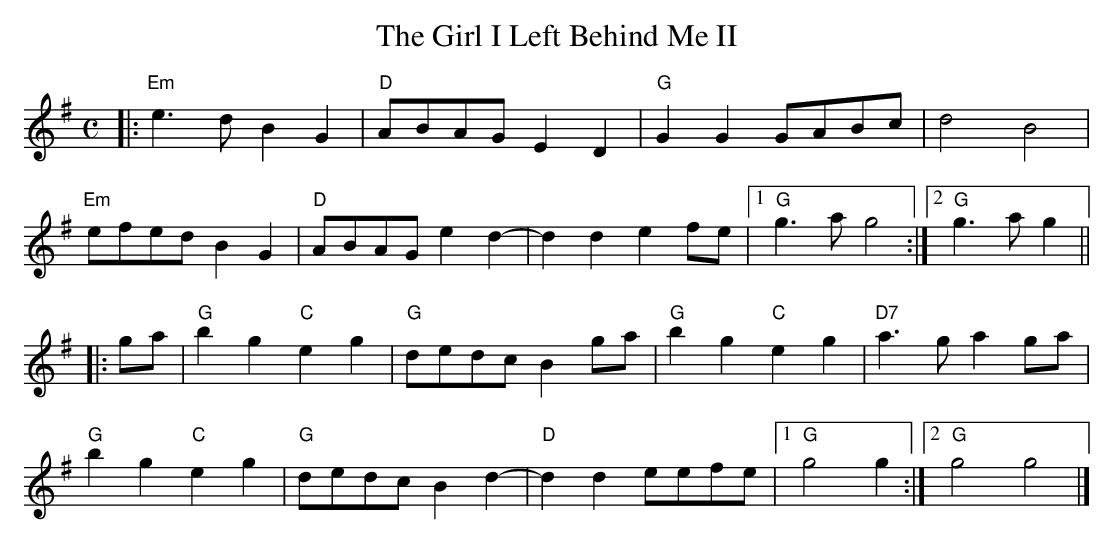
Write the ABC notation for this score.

X:1
T:Girl I Left Behind Me II, The
M:C
L:1/4
K:G
|:"Em"e>d BG | "D"A/B/A/G/ ED | "G"GG G/A/B/c/ | d2 B2 |
  "Em"e/f/e/d/ BG | "D"A/B/A/G/ ed- | dde f/e/ |1"G"g>ag2:|2"G"g>ag ||
|: g/a/ | "G"bg "C"eg | "G"d/e/d/c/Bg/a/ | "G"bg"C"eg | "D7"a>g ag/a/ |
"G"bg "C"eg | "G"d/e/d/c/ Bd-| "D"dd e/e/f/e/ |1"G"g2 g :|2"G"g2g2|]
